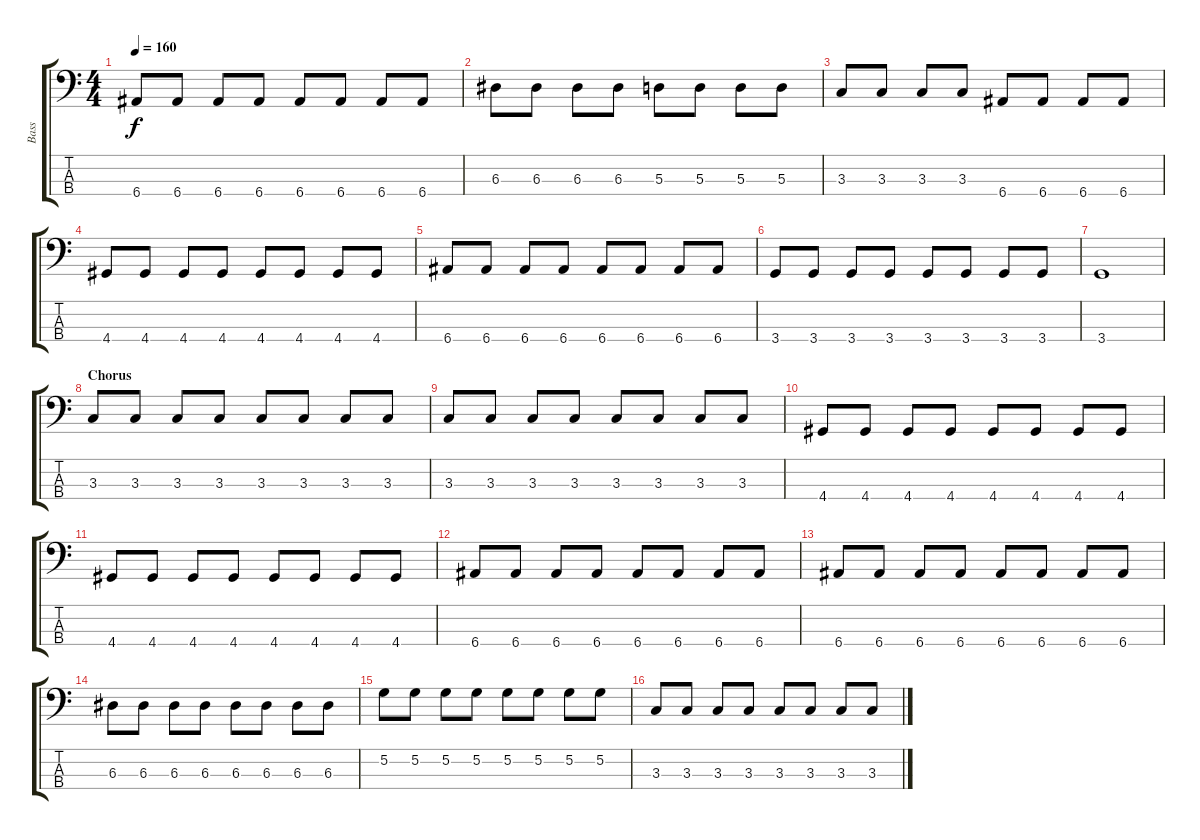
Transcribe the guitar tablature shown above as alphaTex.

\track ("Bass" "Bass") {instrument electricbasspick}
\staff {score tabs}
\tuning (G2 D2 A1 E1) {hide}
\ts (4 4)
\tempo 160
\clef f4
\ks c
6.4.8{dy f} 6.4.8 6.4.8 6.4.8 6.4.8 6.4.8 6.4.8 6.4.8 |
6.3.8 6.3.8 6.3.8 6.3.8 5.3.8 5.3.8 5.3.8 5.3.8 |
3.3.8 3.3.8 3.3.8 3.3.8 6.4.8 6.4.8 6.4.8 6.4.8 |
4.4.8 4.4.8 4.4.8 4.4.8 4.4.8 4.4.8 4.4.8 4.4.8 |
6.4.8 6.4.8 6.4.8 6.4.8 6.4.8 6.4.8 6.4.8 6.4.8 |
3.4.8 3.4.8 3.4.8 3.4.8 3.4.8 3.4.8 3.4.8 3.4.8 |
3.4.1 |
\section ("" "Chorus")
3.3.8 3.3.8 3.3.8 3.3.8 3.3.8 3.3.8 3.3.8 3.3.8 |
3.3.8 3.3.8 3.3.8 3.3.8 3.3.8 3.3.8 3.3.8 3.3.8 |
4.4.8 4.4.8 4.4.8 4.4.8 4.4.8 4.4.8 4.4.8 4.4.8 |
4.4.8 4.4.8 4.4.8 4.4.8 4.4.8 4.4.8 4.4.8 4.4.8 |
6.4.8 6.4.8 6.4.8 6.4.8 6.4.8 6.4.8 6.4.8 6.4.8 |
6.4.8 6.4.8 6.4.8 6.4.8 6.4.8 6.4.8 6.4.8 6.4.8 |
6.3.8 6.3.8 6.3.8 6.3.8 6.3.8 6.3.8 6.3.8 6.3.8 |
5.2.8 5.2.8 5.2.8 5.2.8 5.2.8 5.2.8 5.2.8 5.2.8 |
3.3.8 3.3.8 3.3.8 3.3.8 3.3.8 3.3.8 3.3.8 3.3.8
